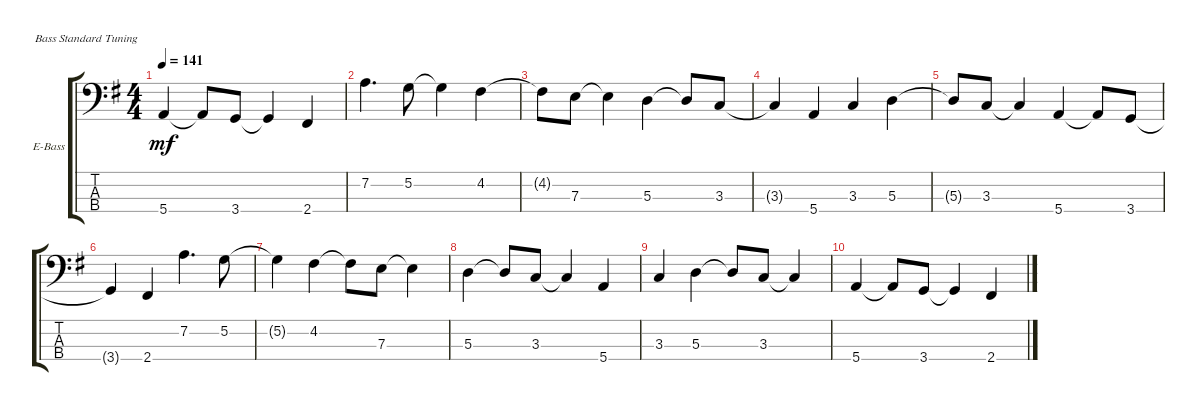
\defaultSystemsLayout 4
\bracketExtendMode groupsimilarinstruments
\firstSystemTrackNameOrientation horizontal
\otherSystemsTrackNameOrientation horizontal
\track ("Electric Bass" "E-Bass") {instrument electricbassfinger}
\staff {score tabs}
\tuning (G2 D2 A1 E1)
\ts (4 4)
\tempo 141
\clef f4
\ks g
5.4.4{dy mf} 5.4{t}.8 3.4.8 3.4{t}.4 2.4.4 |
7.2.4{d} 5.2.8 5.2{t}.4 4.2.4 |
4.2{t}.8 7.3.8 7.3{t}.4 5.3.4 5.3{t}.8 3.3.8 |
3.3{t}.4 5.4.4 3.3.4 5.3.4 |
5.3{t}.8 3.3.8 3.3{t}.4 5.4.4 5.4{t}.8 3.4.8 |
3.4{t}.4 2.4.4 7.2.4{d} 5.2.8 |
5.2{t}.4 4.2.4 4.2{t}.8 7.3.8 7.3{t}.4 |
5.3.4 5.3{t}.8 3.3.8 3.3{t}.4 5.4.4 |
3.3.4 5.3.4 5.3{t}.8 3.3.8 3.3{t}.4 |
5.4.4 5.4{t}.8 3.4.8 3.4{t}.4 2.4.4
